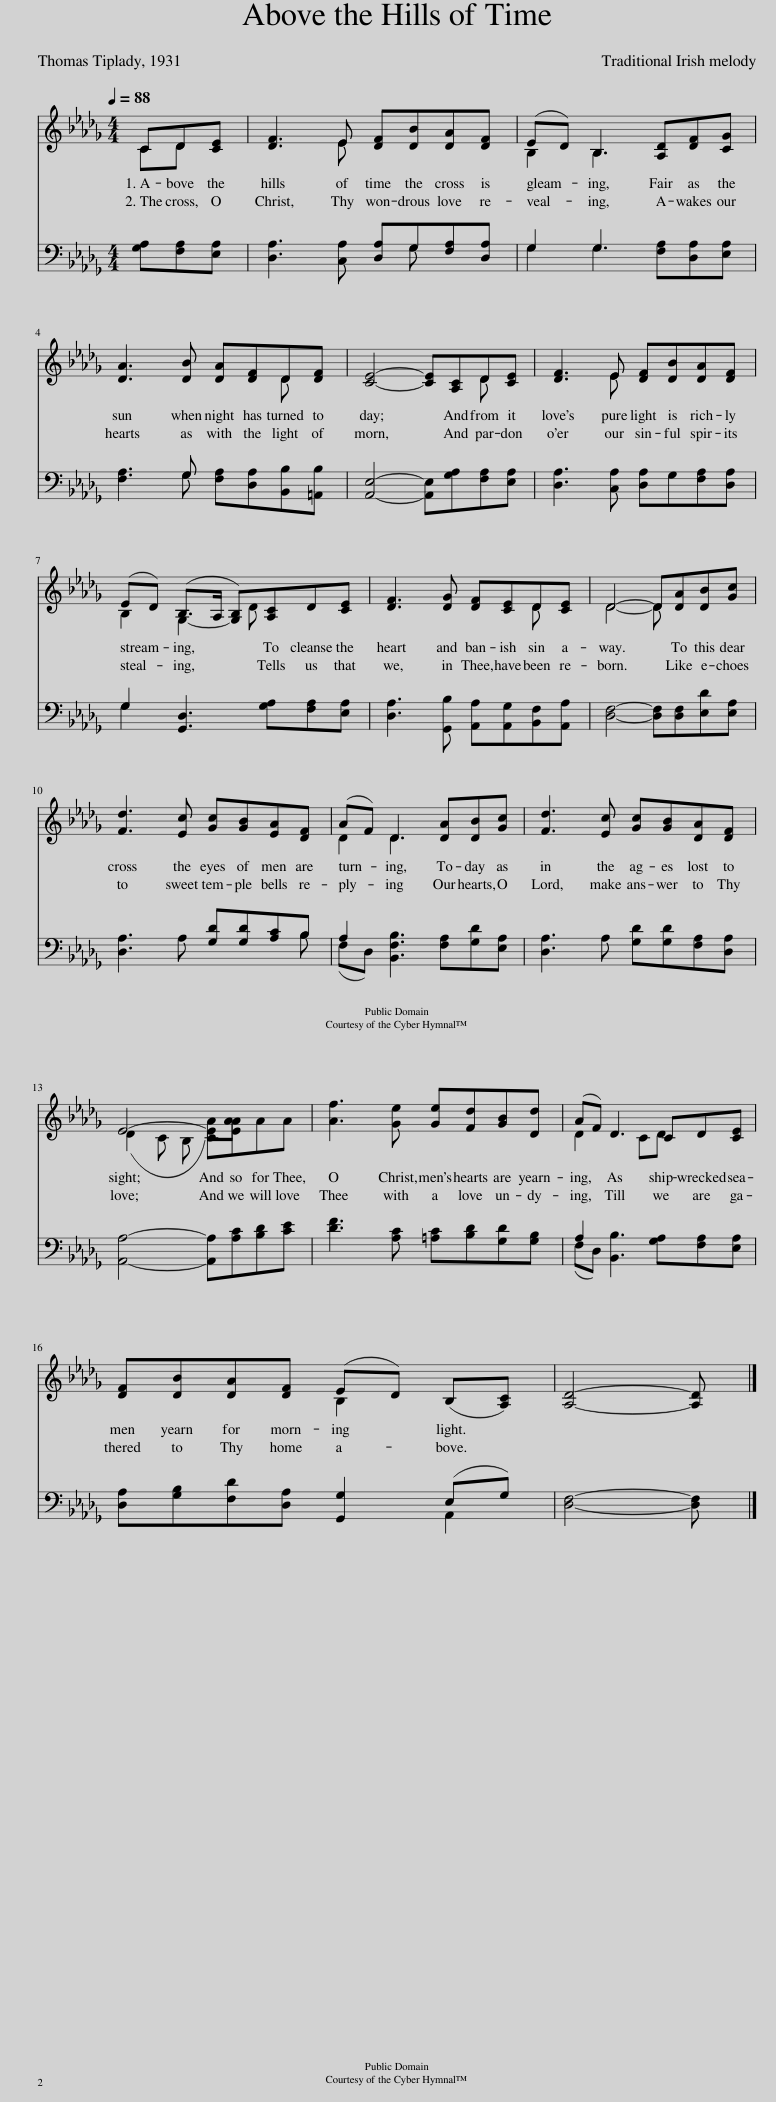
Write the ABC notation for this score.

X:1
%%score ( 1 2 ) ( 3 4 )
L:1/8
Q:1/4=88
M:4/4
I:linebreak $
K:Db
V:1 treble
V:2 treble
V:3 bass
V:4 bass
V:1
 CD[CE] | [DF]3 E [DF][DB][DA][DF] | (ED) B,3 [A,D][DF][CG] |$ [DA]3 [DB] [DA][DF]D[DF] | [CE]4- [CE][A,C]D[CE] | %5
 [DF]3 E [DF][DB][DA][DF] |$ (ED) (B,>A, [G,B,])[A,C]D[CE] | [DF]3 [DG] [DF][CE]D[CE] | D4- D[DA][DB][Gc] |$ [Fd]3 [Ec] [Gc][GB][EA][DF] | %10
 (AF) D3 [DA][DB][Gc] | [Fd]3 [Ec] [Gc][GB][DA][DF] |$ E4- [CE][EA]AA | [Af]3 [Ge] [Ge][Fd][GB][Dd] | (AF) D3 CD[CE] |$ %15
 [DF][DB][DA][DF] (ED) (B,[A,C]) | [A,D]4- [A,D] |] %17
V:2
 CD x | x3 E x4 | B,2 B,3 x3 |$ x6 D x | x6 D x | %5
 x3 E x4 |$ B,2 G,2- x/ D x5/2 | x6 D x | D4- D x3 |$ x8 | %10
 D2 D3 x3 | x8 |$ (D2 C B, A)A x2 | x8 | D2 x2 CD x2 |$ %15
 x4 B,2 x2 | x5 |] %17
V:3
 [G,A,][F,A,][E,A,] | [D,A,]3 [C,A,] [D,A,]G,[F,A,][D,A,] | G,2 G,3 [F,A,][D,A,][E,A,] |$ [F,A,]3 G, [F,A,][D,A,][B,,B,][=A,,B,] | [A,,E,]4- [A,,E,][G,A,][F,A,][E,A,] | %5
 [D,A,]3 [C,A,] [D,A,]G,[F,A,][D,A,] |$ G,2 [G,,D,]3 [G,A,][F,A,][E,A,] | [D,A,]3 [G,,B,] [A,,A,][A,,G,][B,,F,][A,,A,] | [D,F,]4- [D,F,][D,F,][E,D][E,A,] |$ [D,A,]3 A, [G,D][G,D][A,C]B, | %10
 A,2 [B,,F,B,]3 [F,A,][G,D][E,A,] | [D,A,]3 A, [G,D][G,D][F,A,][D,A,] |$ [A,,A,]4- [A,,A,][A,C][B,D][CE] | [DF]3 [A,C] [=A,C][B,D][G,D][G,B,] | A,2 [B,,B,]3 [G,A,][F,A,][E,A,] |$ %15
 [D,A,][G,B,][F,D][D,A,] [G,,G,]2 (E,G,) | [D,F,]4- [D,F,] |] %17
V:4
 x3 | x5 G, x2 | G,2 G,3 x3 |$ x3 G, x4 | x8 | %5
 x8 |$ G,2 x6 | x8 | x8 |$ x7 B, | %10
 (F,D,) x6 | x8 |$ x8 | x8 | (F,D,) x6 |$ %15
 x6 A,,2 | x5 |] %17
